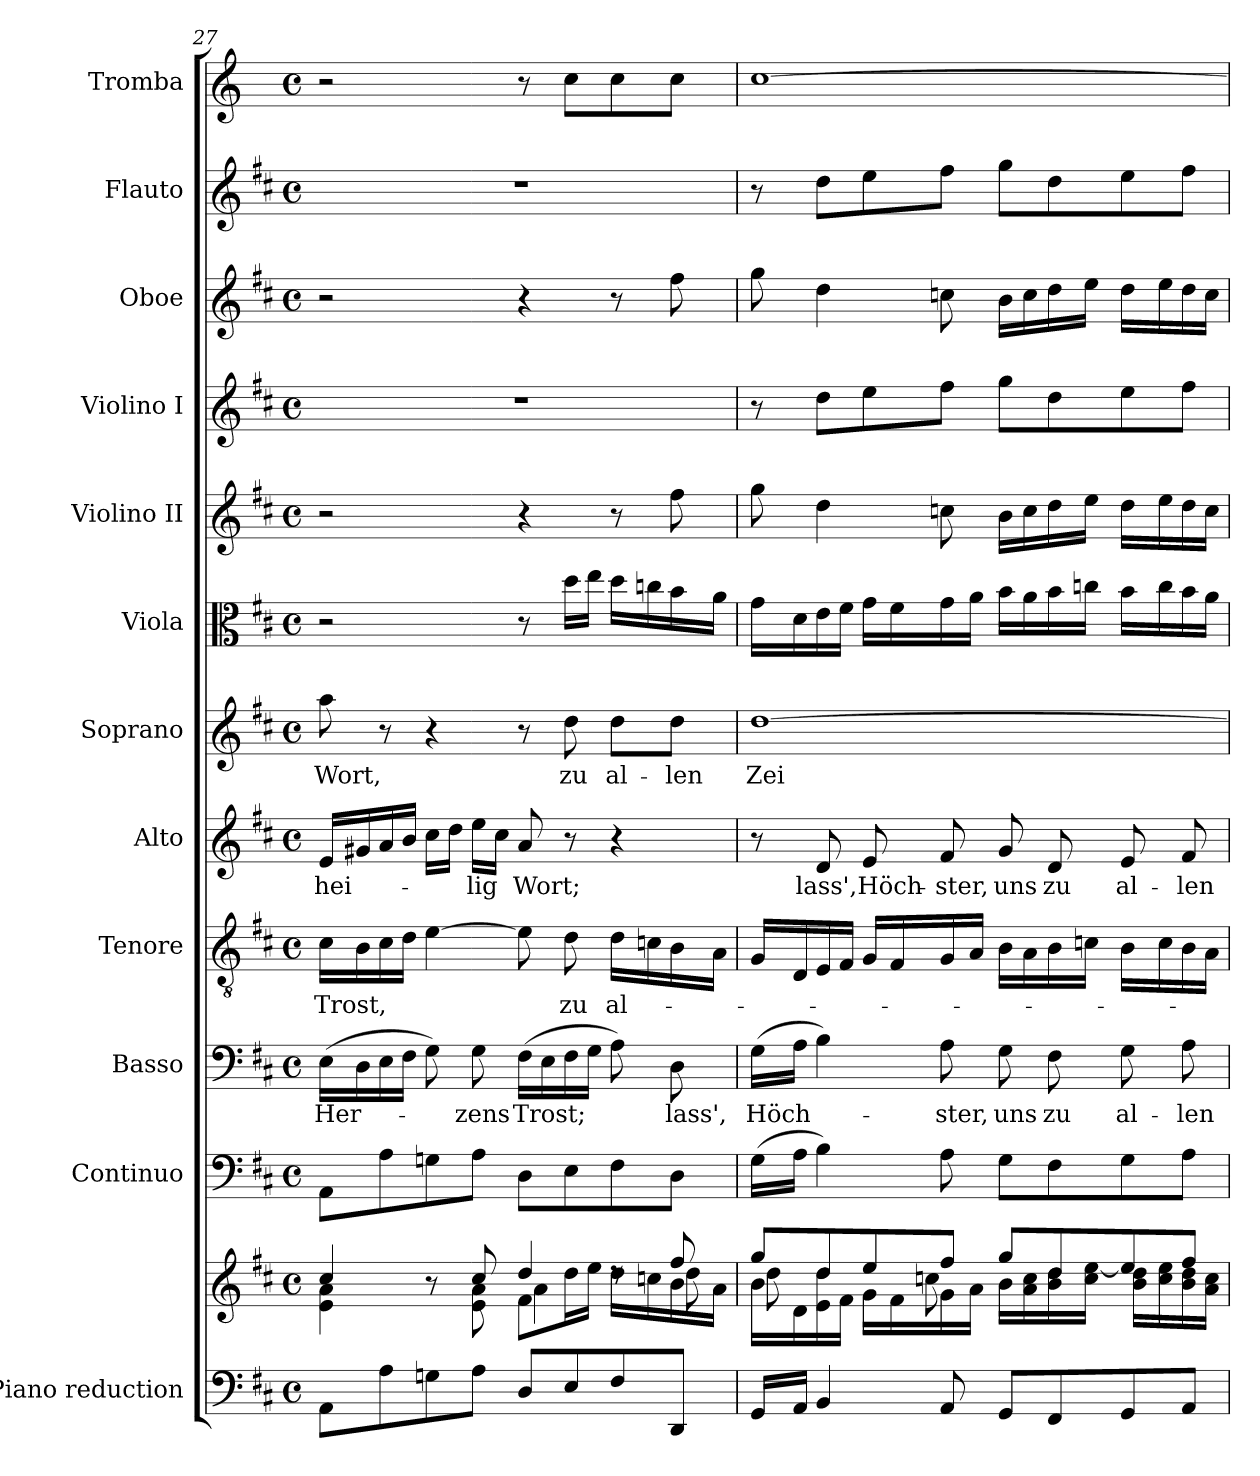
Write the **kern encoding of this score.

**kern	**kern	**dynam	**kern	**kern	**text	**kern	**text	**kern	**text	**kern	**text	**kern	**kern	**kern	**kern	**kern	**kern
*part12	*part12	*part12	*part11	*part10	*part10	*part9	*part9	*part8	*part8	*part7	*part7	*part6	*part5	*part4	*part3	*part2	*part1
*staff13	*staff12	*staff12/13	*staff11	*staff10	*staff10	*staff9	*staff9	*staff8	*staff8	*staff7	*staff7	*staff6	*staff5	*staff4	*staff3	*staff2	*staff1
*I"Piano reduction	*	*	*I"Continuo	*I"Basso	*	*I"Tenore	*	*I"Alto	*	*I"Soprano	*	*I"Viola	*I"Violino II	*I"Violino I	*I"Oboe	*I"Flauto	*I"Tromba
*I'Pno	*	*	*	*	*	*	*	*	*	*	*	*I'Vla	*I'Vln	*I'Vln	*I'Ob	*I'Fl	*
*clefF4	*clefG2	*	*clefF4	*clefF4	*	*clefGv2	*	*clefG2	*	*clefG2	*	*clefC3	*clefG2	*clefG2	*clefG2	*clefG2	*clefG2
*	*	*	*	*	*	*	*	*	*	*	*	*	*	*	*	*	*ITrd-1c-2
*k[f#c#]	*k[f#c#]	*	*k[f#c#]	*k[f#c#]	*	*k[f#c#]	*	*k[f#c#]	*	*k[f#c#]	*	*k[f#c#]	*k[f#c#]	*k[f#c#]	*k[f#c#]	*k[f#c#]	*k[f#c#]
*M4/4	*M4/4	*	*M4/4	*M4/4	*	*M4/4	*	*M4/4	*	*M4/4	*	*M4/4	*M4/4	*M4/4	*M4/4	*M4/4	*M4/4
*met(c)	*met(c)	*	*met(c)	*met(c)	*	*met(c)	*	*met(c)	*	*met(c)	*	*met(c)	*met(c)	*met(c)	*met(c)	*met(c)	*met(c)
=27	=27	=27	=27	=27	=27	=27	=27	=27	=27	=27	=27	=27	=27	=27	=27	=27	=27
*	*^	*	*	*	*	*	*	*	*	*	*	*	*	*	*	*	*
*	*	*^	*	*	*	*	*	*	*	*	*	*	*	*	*	*	*	*
!	!	!	!	!	!	!	!LO:LY:b	!	!LO:LY:b	!	!LO:LY:b	!	!LO:LY:b	!	!	!	!	!	!
8AA\L	4cc#/	4e\ 4a\	2ryy	.	8AA\L	(>16E\LL	Her-	16c#\LL	Trost,	16e/LL	hei-	8aa\	Wort,	2r	2r	1r	2r	1r	2r
.	.	.	.	.	.	16D\	.	16B\	.	16g#X/	.	.	.	.	.	.	.	.	.
8A\	.	.	.	.	8A\	16E\	.	16c#\	.	16a/	.	8r	.	.	.	.	.	.	.
.	.	.	.	.	.	16F#\JJ	.	16d\JJ	.	16b/JJ	.	.	.	.	.	.	.	.	.
8Gn\	8r	8ryy	.	.	8Gn\	8G\)	.	[4e\	.	16cc#\LL	.	4r	.	.	.	.	.	.	.
.	.	.	.	.	.	.	.	.	.	16dd\JJ	.	.	.	.	.	.	.	.	.
!	!	!	!	!	!	!	!LO:LY:b	!	!	!	!LO:LY:b	!	!	!	!	!	!	!	!
8A\J	8cc#/	8e\ 8a\	.	.	8A\J	8G\	-zens	.	.	16ee\LL	-lig	.	.	.	.	.	.	.	.
.	.	.	.	.	.	.	.	.	.	16cc#\JJ	.	.	.	.	.	.	.	.	.
!	!	!	!	!	!	!	!LO:LY:b	!	!	!	!LO:LY:b	!	!	!	!	!	!	!	!
8D/L	4dd/	8f#\L	4a\	.	8D\L	(>16F#\LL	Trost;	8e\]	.	8a/	Wort;	8r	.	8r	4r	.	4r	.	8r
.	.	.	.	.	.	16E\	.	.	.	.	.	.	.	.	.	.	.	.	.
!	!	!	!	!	!	!	!	!	!LO:LY:b	!	!	!	!LO:LY:b	!	!	!	!	!	!
8E/	.	16dd\L	.	.	8E\	16F#\	.	8d\	zu	8r	.	8dd\	zu	16dd\LL	.	.	.	.	8dd\L
.	.	16ee\JJ	.	.	.	16G\JJ	.	.	.	.	.	.	.	16ee\JJ	.	.	.	.	.
!	!	!	!	!	!	!	!	!	!LO:LY:b	!	!	!	!LO:LY:b	!	!	!	!	!	!
8F#/	8rdd	16dd\LL	8ryy	.	8F#\	8A\)	.	16d\LL	al-	4r	.	8dd\L	al-	16dd\LL	8r	.	8r	.	8dd\
.	.	16ccn\	.	.	.	.	.	16cn\	.	.	.	.	.	16ccn\	.	.	.	.	.
!	!	!	!	!LO:DY:b	!	!	!LO:LY:b	!	!	!	!	!	!LO:LY:b	!	!	!	!	!	!
!	!	!	!	!LO:DY:n=1:b	!	!	!	!	!	!	!	!	!	!	!	!	!	!	!
!	!	!	!	!LO:DY:n=2:b	!	!	!	!	!	!	!	!	!	!	!	!	!	!	!
8DD/J	8ff#/	16b\	8dd\	other-dynamics f other-dynamics	8D\J	8D\	lass',	16B\	.	.	.	8dd\J	-len	16b\	8ff#\	.	8ff#\	.	8dd\J
.	.	16a\JJ	.	.	.	.	.	16A\JJ	.	.	.	.	.	16a\JJ	.	.	.	.	.
=28	=28	=28	=28	=28	=28	=28	=28	=28	=28	=28	=28	=28	=28	=28	=28	=28	=28	=28	=28
!	!	!	!	!	!	!	!LO:LY:b	!	!	!	!	!	!LO:LY:b	!	!	!	!	!	!
16GG/LL	8gg/L	16b\LL	8dd\	.	(>16G\LL	(>16G\LL	Höch-	16G/LL	.	8r	.	[1dd	Zei-	16g\LL	8gg\	8r	8gg\	8r	[1dd
16AA/JJ	.	16d\	.	.	16A\JJ	16A\JJ	.	16D/	.	.	.	.	.	16d\	.	.	.	.	.
!	!	!	!	!	!	!	!	!	!	!	!LO:LY:b	!	!	!	!	!	!	!	!
4BB/	8dd/	16e\	4dd\	.	4B\)	4B\)	.	16E/	.	8d/	lass',	.	.	16e\	4dd\	8dd\L	4dd\	8dd\L	.
.	.	16f#\JJ	.	.	.	.	.	16F#/JJ	.	.	.	.	.	16f#\JJ	.	.	.	.	.
!	!	!	!	!	!	!	!	!	!	!	!LO:LY:b	!	!	!	!	!	!	!	!
.	8ee/	16g\LL	.	.	.	.	.	16G/LL	.	8e/	Höch-	.	.	16g\LL	.	8ee\	.	8ee\	.
.	.	16f#\	.	.	.	.	.	16F#/	.	.	.	.	.	16f#\	.	.	.	.	.
!	!	!	!	!	!	!	!LO:LY:b	!	!	!	!LO:LY:b	!	!	!	!	!	!	!	!
8AA/	8ff#/J	16g\	8ccn\	.	8A\	8A\	-ster,	16G/	.	8f#/	-ster,	.	.	16g\	8ccn\	8ff#\J	8ccn\	8ff#\J	.
.	.	16a\JJ	.	.	.	.	.	16A/JJ	.	.	.	.	.	16a\JJ	.	.	.	.	.
!	!	!	!	!	!	!	!LO:LY:b	!	!	!	!LO:LY:b	!	!	!	!	!	!	!	!
8GG/L	8gg/L	16b\LL	4ryy	.	8G\L	8G\	uns	16B\LL	.	8g/	uns	.	.	16b\LL	16b\LL	8gg\L	16b\LL	8gg\L	.
.	.	16a\ 16cc\	.	.	.	.	.	16A\	.	.	.	.	.	16a\	16cc\	.	16cc\	.	.
!	!	!	!	!	!	!	!LO:LY:b	!	!	!	!LO:LY:b	!	!	!	!	!	!	!	!
8FF#/	8dd/	16b\ 16dd\	.	.	8F#\	8F#\	zu	16B\	.	8d/	zu	.	.	16b\	16dd\	8dd\	16dd\	8dd\	.
.	.	16cc\ [16ee\JJ	.	.	.	.	.	16cn\JJ	.	.	.	.	.	16ccn\JJ	16ee\JJ	.	16ee\JJ	.	.
!	!	!	!	!	!	!	!LO:LY:b	!	!	!	!LO:LY:b	!	!	!	!	!	!	!	!
8GG/	8ee/]	16b\ 16dd\LL	4ryy	.	8G\	8G\	al-	16B\LL	.	8e/	al-	.	.	16b\LL	16dd\LL	8ee\	16dd\LL	8ee\	.
.	.	16cc\ 16ee\	.	.	.	.	.	16c\	.	.	.	.	.	16cc\	16ee\	.	16ee\	.	.
!	!	!	!	!	!	!	!LO:LY:b	!	!	!	!LO:LY:b	!	!	!	!	!	!	!	!
8AA/J	8ff#/J	16b\ 16dd\	.	.	8A\J	8A\	-len	16B\	.	8f#/	-len	.	.	16b\	16dd\	8ff#\J	16dd\	8ff#\J	.
.	.	16a\ 16cc\JJ	.	.	.	.	.	16A\JJ	.	.	.	.	.	16a\JJ	16cc\JJ	.	16cc\JJ	.	.
*	*v	*v	*v	*	*	*	*	*	*	*	*	*	*	*	*	*	*	*	*
=	=	=	=	=	=	=	=	=	=	=	=	=	=	=	=	=	=
*-	*-	*-	*-	*-	*-	*-	*-	*-	*-	*-	*-	*-	*-	*-	*-	*-	*-
